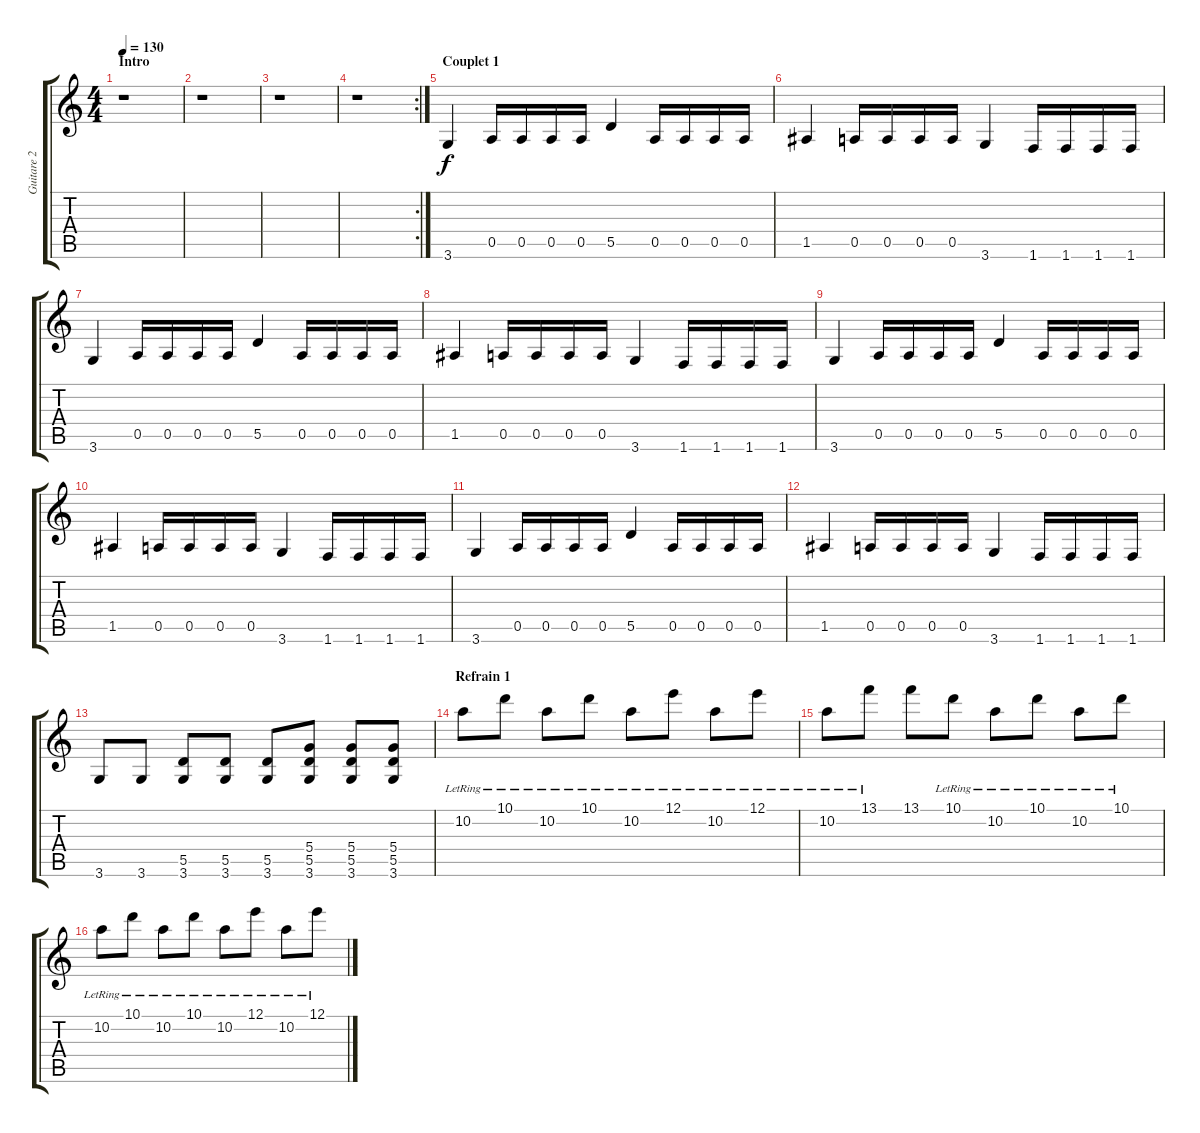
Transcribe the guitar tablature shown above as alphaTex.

\track ("Guitare 2" "Guitare 2") {instrument electricguitarmuted}
\staff {score tabs}
\tuning (E4 B3 G3 D3 A2 E2) {hide}
\ts (4 4)
\section ("" "Intro")
\tempo 130
\clef g2
\ks c
r.1{dy f instrument electricguitarmuted} |
r.1 |
r.1 |
\rc 2
r.1 |
\section ("" "Couplet 1")
3.6.4 0.5.16 0.5.16 0.5.16 0.5.16 5.5.4 0.5.16 0.5.16 0.5.16 0.5.16 |
1.5.4 0.5.16 0.5.16 0.5.16 0.5.16 3.6.4 1.6.16 1.6.16 1.6.16 1.6.16 |
3.6.4 0.5.16 0.5.16 0.5.16 0.5.16 5.5.4 0.5.16 0.5.16 0.5.16 0.5.16 |
1.5.4 0.5.16 0.5.16 0.5.16 0.5.16 3.6.4 1.6.16 1.6.16 1.6.16 1.6.16 |
3.6.4 0.5.16 0.5.16 0.5.16 0.5.16 5.5.4 0.5.16 0.5.16 0.5.16 0.5.16 |
1.5.4 0.5.16 0.5.16 0.5.16 0.5.16 3.6.4 1.6.16 1.6.16 1.6.16 1.6.16 |
3.6.4 0.5.16 0.5.16 0.5.16 0.5.16 5.5.4 0.5.16 0.5.16 0.5.16 0.5.16 |
1.5.4 0.5.16 0.5.16 0.5.16 0.5.16 3.6.4 1.6.16 1.6.16 1.6.16 1.6.16 |
3.6.8 3.6.8 (5.5 3.6).8 (5.5 3.6).8 (5.5 3.6).8 (5.4 5.5 3.6).8 (5.4 5.5 3.6).8 (5.4 5.5 3.6).8 |
\section ("" "Refrain 1")
10.2{lr}.8{volume 9 instrument distortionguitar} 10.1{lr}.8 10.2{lr}.8 10.1{lr}.8 10.2{lr}.8 12.1{lr}.8 10.2{lr}.8 12.1{lr}.8 |
10.2{lr}.8 13.1{lr}.8 13.1.8 10.1{lr}.8 10.2{lr}.8 10.1{lr}.8 10.2{lr}.8 10.1{lr}.8 |
10.2{lr}.8 10.1{lr}.8 10.2{lr}.8 10.1{lr}.8 10.2{lr}.8 12.1{lr}.8 10.2{lr}.8 12.1{lr}.8
